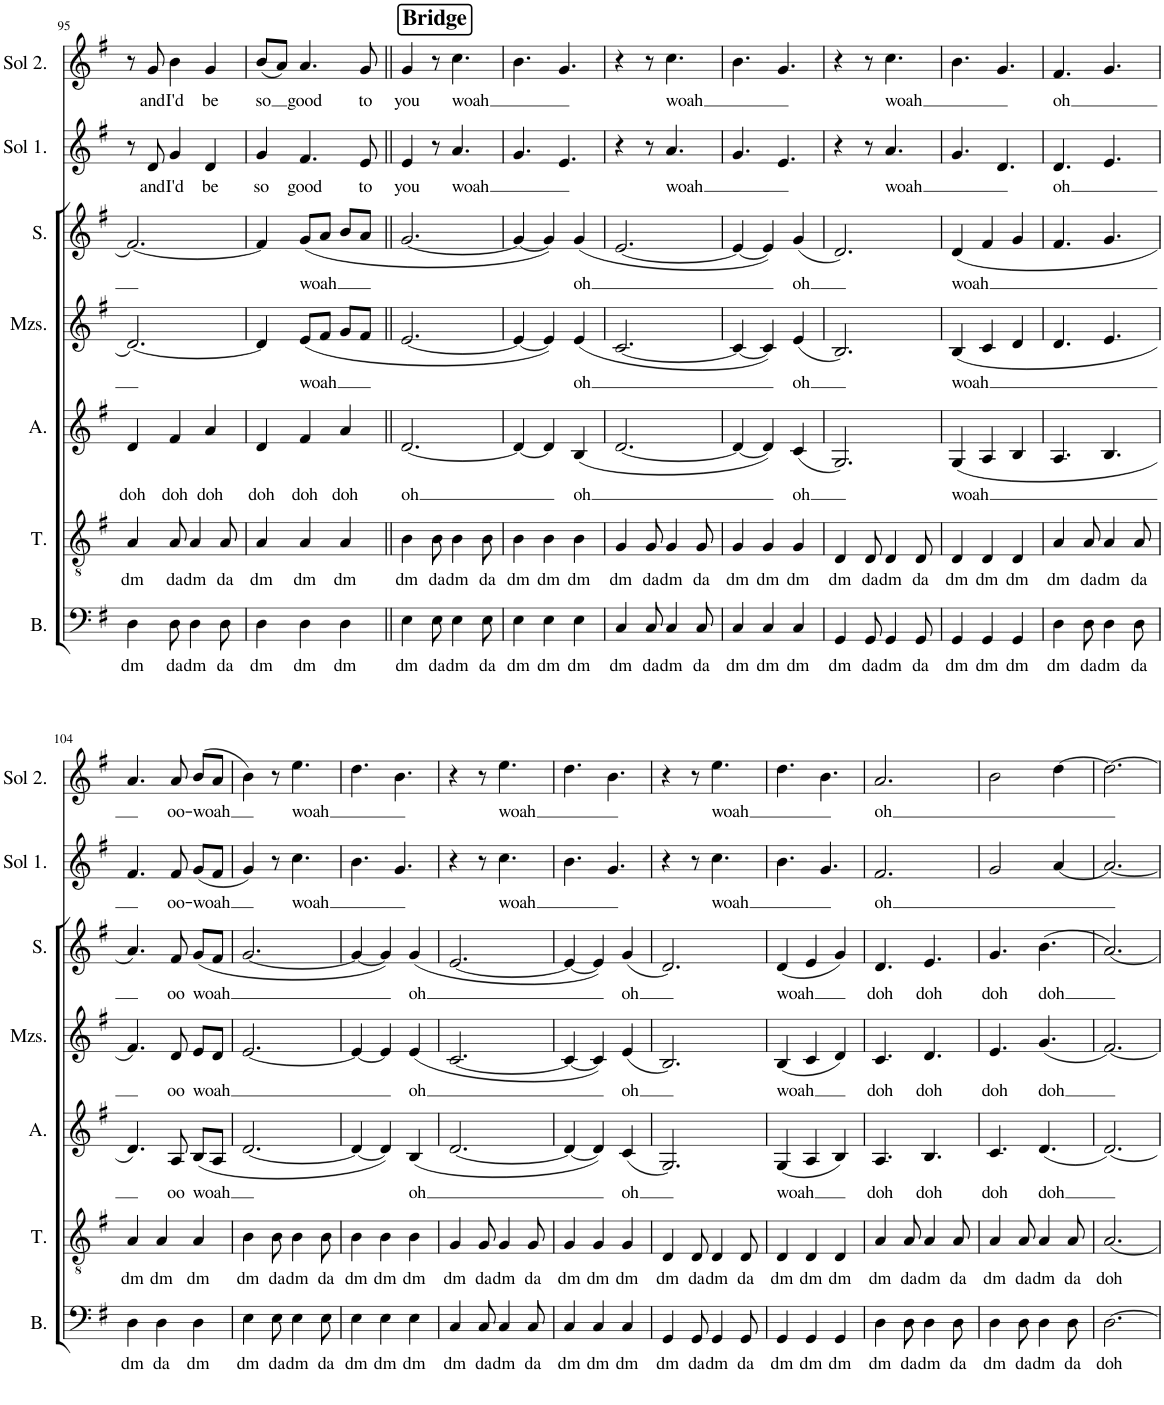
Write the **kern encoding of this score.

**kern	**text	**kern	**text	**kern	**text	**kern	**text	**kern	**text	**kern	**text	**kern	**text
*part7	*part7	*part6	*part6	*part5	*part5	*part4	*part4	*part3	*part3	*part2	*part2	*part1	*part1
*staff7	*staff7	*staff6	*staff6	*staff5	*staff5	*staff4	*staff4	*staff3	*staff3	*staff2	*staff2	*staff1	*staff1
*I"Bass	*	*I"Tenor	*	*I"Alto	*	*I"Mezzo-soprano	*	*I"Soprano	*	*I"Solo 1	*	*I"Solo 2	*
*I'B.	*	*I'T.	*	*I'A.	*	*I'Mzs.	*	*I'S.	*	*I'Sol 1.	*	*I'Sol 2.	*
!!LO:PB:g=z
*clefF4	*	*clefGv2	*	*clefG2	*	*clefG2	*	*clefG2	*	*clefG2	*	*clefG2	*
*k[f#]	*	*k[f#]	*	*k[f#]	*	*k[f#]	*	*k[f#]	*	*k[f#]	*	*k[f#]	*
*M3/4	*	*M3/4	*	*M3/4	*	*M3/4	*	*M3/4	*	*M3/4	*	*M3/4	*
=95	=95	=95	=95	=95	=95	=95	=95	=95	=95	=95	=95	=95	=95
!	!LO:LY:b	!	!LO:LY:b	!	!LO:LY:b	!	!	!	!	!	!	!	!
4D\	dm	4A/	dm	4d/	doh	[2.d/	.	[2.f#/	.	8r	.	8r	.
!	!	!	!	!	!	!	!	!	!	!	!LO:LY:b	!	!LO:LY:b
.	.	.	.	.	.	.	.	.	.	8d/	and	8g/	and
!	!LO:LY:b	!	!LO:LY:b	!	!LO:LY:b	!	!	!	!	!	!LO:LY:b	!	!LO:LY:b
8D\	da	8A/	da	4f#/	doh	.	.	.	.	4g/	I'd	4b\	I'd
!	!LO:LY:b	!	!LO:LY:b	!	!	!	!	!	!	!	!	!	!
4D\	dm	4A/	dm	.	.	.	.	.	.	.	.	.	.
!	!	!	!	!	!LO:LY:b	!	!	!	!	!	!LO:LY:b	!	!LO:LY:b
.	.	.	.	4a/	doh	.	.	.	.	4d/	be	4g/	be
!	!LO:LY:b	!	!LO:LY:b	!	!	!	!	!	!	!	!	!	!
8D\	da	8A/	da	.	.	.	.	.	.	.	.	.	.
=96	=96	=96	=96	=96	=96	=96	=96	=96	=96	=96	=96	=96	=96
!	!LO:LY:b	!	!LO:LY:b	!	!LO:LY:b	!	!	!	!	!	!LO:LY:b	!	!LO:LY:b
4D\	dm	4A/	dm	4d/	doh	4d/]	.	4f#/]	.	4g/	so	(8b/L	so
.	.	.	.	.	.	.	.	.	.	.	.	8a/J)	.
!	!LO:LY:b	!	!LO:LY:b	!	!LO:LY:b	!	!LO:LY:b	!	!LO:LY:b	!	!LO:LY:b	!	!LO:LY:b
4D\	dm	4A/	dm	4f#/	doh	(8e/L	woah	(8g/L	woah	4.f#/	good	4.a/	good
.	.	.	.	.	.	8f#/J	.	8a/J	.	.	.	.	.
!	!LO:LY:b	!	!LO:LY:b	!	!LO:LY:b	!	!	!	!	!	!	!	!
4D\	dm	4A/	dm	4a/	doh	8g/L	.	8b/L	.	.	.	.	.
!	!	!	!	!	!	!	!	!	!	!	!LO:LY:b	!	!LO:LY:b
.	.	.	.	.	.	8f#/J	.	8a/J	.	8e/	to	8g/	to
!!LO:REH:place=s1:a:B:cj:fs=14:t=Bridge
=97||	=97||	=97||	=97||	=97||	=97||	=97||	=97||	=97||	=97||	=97||	=97||	=97||	=97||
!	!LO:LY:b	!	!LO:LY:b	!	!LO:LY:b	!	!	!	!	!	!LO:LY:b	!	!LO:LY:b
4E\	dm	4B\	dm	[2.d/	oh	[2.e/	.	[2.g/	.	4e/	you	4g/	you
!	!LO:LY:b	!	!LO:LY:b	!	!	!	!	!	!	!	!	!	!
8E\	da	8B\	da	.	.	.	.	.	.	8r	.	8r	.
!	!LO:LY:b	!	!LO:LY:b	!	!	!	!	!	!	!	!LO:LY:b	!	!LO:LY:b
4E\	dm	4B\	dm	.	.	.	.	.	.	4.a/	woah	4.cc\	woah
!	!LO:LY:b	!	!LO:LY:b	!	!	!	!	!	!	!	!	!	!
8E\	da	8B\	da	.	.	.	.	.	.	.	.	.	.
=98	=98	=98	=98	=98	=98	=98	=98	=98	=98	=98	=98	=98	=98
!	!LO:LY:b	!	!LO:LY:b	!	!	!	!	!	!	!	!	!	!
4E\	dm	4B\	dm	4d/_	.	4e/_	.	4g/_	.	4.g/	.	4.b\	.
!	!LO:LY:b	!	!LO:LY:b	!	!	!	!	!	!	!	!	!	!
4E\	dm	4B\	dm	4d/]	.	4e/])	.	4g/])	.	.	.	.	.
.	.	.	.	.	.	.	.	.	.	4.e/	.	4.g/	.
!	!LO:LY:b	!	!LO:LY:b	!	!LO:LY:b	!	!LO:LY:b	!	!LO:LY:b	!	!	!	!
4E\	dm	4B\	dm	(4B/	oh	(4e/	oh	(4g/	oh	.	.	.	.
=99	=99	=99	=99	=99	=99	=99	=99	=99	=99	=99	=99	=99	=99
!	!LO:LY:b	!	!LO:LY:b	!	!	!	!	!	!	!	!	!	!
4C/	dm	4G/	dm	[2.d/	.	[2.c/	.	[2.e/	.	4r	.	4r	.
!	!LO:LY:b	!	!LO:LY:b	!	!	!	!	!	!	!	!	!	!
8C/	da	8G/	da	.	.	.	.	.	.	8r	.	8r	.
!	!LO:LY:b	!	!LO:LY:b	!	!	!	!	!	!	!	!LO:LY:b	!	!LO:LY:b
4C/	dm	4G/	dm	.	.	.	.	.	.	4.a/	woah	4.cc\	woah
!	!LO:LY:b	!	!LO:LY:b	!	!	!	!	!	!	!	!	!	!
8C/	da	8G/	da	.	.	.	.	.	.	.	.	.	.
=100	=100	=100	=100	=100	=100	=100	=100	=100	=100	=100	=100	=100	=100
!	!LO:LY:b	!	!LO:LY:b	!	!	!	!	!	!	!	!	!	!
4C/	dm	4G/	dm	4d/_	.	4c/_	.	4e/_	.	4.g/	.	4.b\	.
!	!LO:LY:b	!	!LO:LY:b	!	!	!	!	!	!	!	!	!	!
4C/	dm	4G/	dm	4d/])	.	4c/])	.	4e/])	.	.	.	.	.
.	.	.	.	.	.	.	.	.	.	4.e/	.	4.g/	.
!	!LO:LY:b	!	!LO:LY:b	!	!LO:LY:b	!	!LO:LY:b	!	!LO:LY:b	!	!	!	!
4C/	dm	4G/	dm	(4c/	oh	(4e/	oh	(4g/	oh	.	.	.	.
=101	=101	=101	=101	=101	=101	=101	=101	=101	=101	=101	=101	=101	=101
!	!LO:LY:b	!	!LO:LY:b	!	!	!	!	!	!	!	!	!	!
4GG/	dm	4D/	dm	2.G/)	.	2.B/)	.	2.d/)	.	4r	.	4r	.
!	!LO:LY:b	!	!LO:LY:b	!	!	!	!	!	!	!	!	!	!
8GG/	da	8D/	da	.	.	.	.	.	.	8r	.	8r	.
!	!LO:LY:b	!	!LO:LY:b	!	!	!	!	!	!	!	!LO:LY:b	!	!LO:LY:b
4GG/	dm	4D/	dm	.	.	.	.	.	.	4.a/	woah	4.cc\	woah
!	!LO:LY:b	!	!LO:LY:b	!	!	!	!	!	!	!	!	!	!
8GG/	da	8D/	da	.	.	.	.	.	.	.	.	.	.
=102	=102	=102	=102	=102	=102	=102	=102	=102	=102	=102	=102	=102	=102
!	!LO:LY:b	!	!LO:LY:b	!	!LO:LY:b	!	!LO:LY:b	!	!LO:LY:b	!	!	!	!
4GG/	dm	4D/	dm	(4G/	woah	(4B/	woah	(4d/	woah	4.g/	.	4.b\	.
!	!LO:LY:b	!	!LO:LY:b	!	!	!	!	!	!	!	!	!	!
4GG/	dm	4D/	dm	4A/	.	4c/	.	4f#/	.	.	.	.	.
.	.	.	.	.	.	.	.	.	.	4.d/	.	4.g/	.
!	!LO:LY:b	!	!LO:LY:b	!	!	!	!	!	!	!	!	!	!
4GG/	dm	4D/	dm	4B/	.	4d/	.	4g/	.	.	.	.	.
=103	=103	=103	=103	=103	=103	=103	=103	=103	=103	=103	=103	=103	=103
!	!LO:LY:b	!	!LO:LY:b	!	!	!	!	!	!	!	!LO:LY:b	!	!LO:LY:b
4D\	dm	4A/	dm	4.A/	.	4.d/	.	4.f#/	.	4.d/	oh	4.f#/	oh
!	!LO:LY:b	!	!LO:LY:b	!	!	!	!	!	!	!	!	!	!
8D\	da	8A/	da	.	.	.	.	.	.	.	.	.	.
!	!LO:LY:b	!	!LO:LY:b	!	!	!	!	!	!	!	!	!	!
4D\	dm	4A/	dm	4.B/	.	4.e/	.	4.g/	.	4.e/	.	4.g/	.
!	!LO:LY:b	!	!LO:LY:b	!	!	!	!	!	!	!	!	!	!
8D\	da	8A/	da	.	.	.	.	.	.	.	.	.	.
!!LO:LB:g=z
=104	=104	=104	=104	=104	=104	=104	=104	=104	=104	=104	=104	=104	=104
!	!LO:LY:b	!	!LO:LY:b	!	!	!	!	!	!	!	!	!	!
4D\	dm	4A/	dm	4.d/)	.	4.f#/)	.	4.a/)	.	4.f#/	.	4.a/	.
!	!LO:LY:b	!	!LO:LY:b	!	!	!	!	!	!	!	!	!	!
4D\	da	4A/	dm	.	.	.	.	.	.	.	.	.	.
!	!	!	!	!	!LO:LY:b	!	!LO:LY:b	!	!LO:LY:b	!	!LO:LY:b	!	!LO:LY:b
.	.	.	.	8A/	oo	8d/	oo	8f#/	oo	8f#/	oo-	8a/	oo-
!	!LO:LY:b	!	!LO:LY:b	!	!LO:LY:b	!	!LO:LY:b	!	!LO:LY:b	!	!LO:LY:b	!	!LO:LY:b
4D\	dm	4A/	dm	(8B/L	woah	8e/L	woah	(8g/L	woah	(8g/L	-woah	(8b/L	-woah
.	.	.	.	8A/J	.	8d/J	.	8f#/J	.	8f#/J	.	8a/J	.
=105	=105	=105	=105	=105	=105	=105	=105	=105	=105	=105	=105	=105	=105
!	!LO:LY:b	!	!LO:LY:b	!	!	!	!	!	!	!	!	!	!
4E\	dm	4B\	dm	[2.d/	.	[2.e/	.	[2.g/	.	4g/)	.	4b\)	.
!	!LO:LY:b	!	!LO:LY:b	!	!	!	!	!	!	!	!	!	!
8E\	da	8B\	da	.	.	.	.	.	.	8r	.	8r	.
!	!LO:LY:b	!	!LO:LY:b	!	!	!	!	!	!	!	!LO:LY:b	!	!LO:LY:b
4E\	dm	4B\	dm	.	.	.	.	.	.	4.cc\	woah	4.ee\	woah
!	!LO:LY:b	!	!LO:LY:b	!	!	!	!	!	!	!	!	!	!
8E\	da	8B\	da	.	.	.	.	.	.	.	.	.	.
=106	=106	=106	=106	=106	=106	=106	=106	=106	=106	=106	=106	=106	=106
!	!LO:LY:b	!	!LO:LY:b	!	!	!	!	!	!	!	!	!	!
4E\	dm	4B\	dm	4d/_	.	4e/_	.	4g/_	.	4.b\	.	4.dd\	.
!	!LO:LY:b	!	!LO:LY:b	!	!	!	!	!	!	!	!	!	!
4E\	dm	4B\	dm	4d/])	.	4e/]	.	4g/])	.	.	.	.	.
.	.	.	.	.	.	.	.	.	.	4.g/	.	4.b\	.
!	!LO:LY:b	!	!LO:LY:b	!	!LO:LY:b	!	!LO:LY:b	!	!LO:LY:b	!	!	!	!
4E\	dm	4B\	dm	(4B/	oh	(4e/	oh	(4g/	oh	.	.	.	.
=107	=107	=107	=107	=107	=107	=107	=107	=107	=107	=107	=107	=107	=107
!	!LO:LY:b	!	!LO:LY:b	!	!	!	!	!	!	!	!	!	!
4C/	dm	4G/	dm	[2.d/	.	[2.c/	.	[2.e/	.	4r	.	4r	.
!	!LO:LY:b	!	!LO:LY:b	!	!	!	!	!	!	!	!	!	!
8C/	da	8G/	da	.	.	.	.	.	.	8r	.	8r	.
!	!LO:LY:b	!	!LO:LY:b	!	!	!	!	!	!	!	!LO:LY:b	!	!LO:LY:b
4C/	dm	4G/	dm	.	.	.	.	.	.	4.cc\	woah	4.ee\	woah
!	!LO:LY:b	!	!LO:LY:b	!	!	!	!	!	!	!	!	!	!
8C/	da	8G/	da	.	.	.	.	.	.	.	.	.	.
=108	=108	=108	=108	=108	=108	=108	=108	=108	=108	=108	=108	=108	=108
!	!LO:LY:b	!	!LO:LY:b	!	!	!	!	!	!	!	!	!	!
4C/	dm	4G/	dm	4d/_	.	4c/_	.	4e/_	.	4.b\	.	4.dd\	.
!	!LO:LY:b	!	!LO:LY:b	!	!	!	!	!	!	!	!	!	!
4C/	dm	4G/	dm	4d/])	.	4c/])	.	4e/])	.	.	.	.	.
.	.	.	.	.	.	.	.	.	.	4.g/	.	4.b\	.
!	!LO:LY:b	!	!LO:LY:b	!	!LO:LY:b	!	!LO:LY:b	!	!LO:LY:b	!	!	!	!
4C/	dm	4G/	dm	(4c/	oh	(4e/	oh	(4g/	oh	.	.	.	.
=109	=109	=109	=109	=109	=109	=109	=109	=109	=109	=109	=109	=109	=109
!	!LO:LY:b	!	!LO:LY:b	!	!	!	!	!	!	!	!	!	!
4GG/	dm	4D/	dm	2.G/)	.	2.B/)	.	2.d/)	.	4r	.	4r	.
!	!LO:LY:b	!	!LO:LY:b	!	!	!	!	!	!	!	!	!	!
8GG/	da	8D/	da	.	.	.	.	.	.	8r	.	8r	.
!	!LO:LY:b	!	!LO:LY:b	!	!	!	!	!	!	!	!LO:LY:b	!	!LO:LY:b
4GG/	dm	4D/	dm	.	.	.	.	.	.	4.cc\	woah	4.ee\	woah
!	!LO:LY:b	!	!LO:LY:b	!	!	!	!	!	!	!	!	!	!
8GG/	da	8D/	da	.	.	.	.	.	.	.	.	.	.
=110	=110	=110	=110	=110	=110	=110	=110	=110	=110	=110	=110	=110	=110
!	!LO:LY:b	!	!LO:LY:b	!	!LO:LY:b	!	!LO:LY:b	!	!LO:LY:b	!	!	!	!
4GG/	dm	4D/	dm	(4G/	woah	(4B/	woah	(4d/	woah	4.b\	.	4.dd\	.
!	!LO:LY:b	!	!LO:LY:b	!	!	!	!	!	!	!	!	!	!
4GG/	dm	4D/	dm	4A/	.	4c/	.	4e/	.	.	.	.	.
.	.	.	.	.	.	.	.	.	.	4.g/	.	4.b\	.
!	!LO:LY:b	!	!LO:LY:b	!	!	!	!	!	!	!	!	!	!
4GG/	dm	4D/	dm	4B/)	.	4d/)	.	4g/)	.	.	.	.	.
=111	=111	=111	=111	=111	=111	=111	=111	=111	=111	=111	=111	=111	=111
!	!LO:LY:b	!	!LO:LY:b	!	!LO:LY:b	!	!LO:LY:b	!	!LO:LY:b	!	!LO:LY:b	!	!LO:LY:b
4D\	dm	4A/	dm	4.A/	doh	4.c/	doh	4.d/	doh	2.f#/	oh	2.a/	oh
!	!LO:LY:b	!	!LO:LY:b	!	!	!	!	!	!	!	!	!	!
8D\	da	8A/	da	.	.	.	.	.	.	.	.	.	.
!	!LO:LY:b	!	!LO:LY:b	!	!LO:LY:b	!	!LO:LY:b	!	!LO:LY:b	!	!	!	!
4D\	dm	4A/	dm	4.B/	doh	4.d/	doh	4.e/	doh	.	.	.	.
!	!LO:LY:b	!	!LO:LY:b	!	!	!	!	!	!	!	!	!	!
8D\	da	8A/	da	.	.	.	.	.	.	.	.	.	.
=112	=112	=112	=112	=112	=112	=112	=112	=112	=112	=112	=112	=112	=112
!	!LO:LY:b	!	!LO:LY:b	!	!LO:LY:b	!	!LO:LY:b	!	!LO:LY:b	!	!	!	!
4D\	dm	4A/	dm	4.c/	doh	4.e/	doh	4.g/	doh	2g/	.	2b\	.
!	!LO:LY:b	!	!LO:LY:b	!	!	!	!	!	!	!	!	!	!
8D\	da	8A/	da	.	.	.	.	.	.	.	.	.	.
!	!LO:LY:b	!	!LO:LY:b	!	!LO:LY:b	!	!LO:LY:b	!	!LO:LY:b	!	!	!	!
4D\	dm	4A/	dm	(4.d/	doh	(4.g/	doh	(4.b\	doh	.	.	.	.
.	.	.	.	.	.	.	.	.	.	[4a/	.	[4dd\	.
!	!LO:LY:b	!	!LO:LY:b	!	!	!	!	!	!	!	!	!	!
8D\	da	8A/	da	.	.	.	.	.	.	.	.	.	.
=113	=113	=113	=113	=113	=113	=113	=113	=113	=113	=113	=113	=113	=113
!	!LO:LY:b	!	!LO:LY:b	!	!	!	!	!	!	!	!	!	!
[2.D\	doh	[2.A/	doh	[2.d/)	.	[2.f#/)	.	[2.a/)	.	2.a/_	.	2.dd\_	.
=	=	=	=	=	=	=	=	=	=	=	=	=	=
*-	*-	*-	*-	*-	*-	*-	*-	*-	*-	*-	*-	*-	*-
